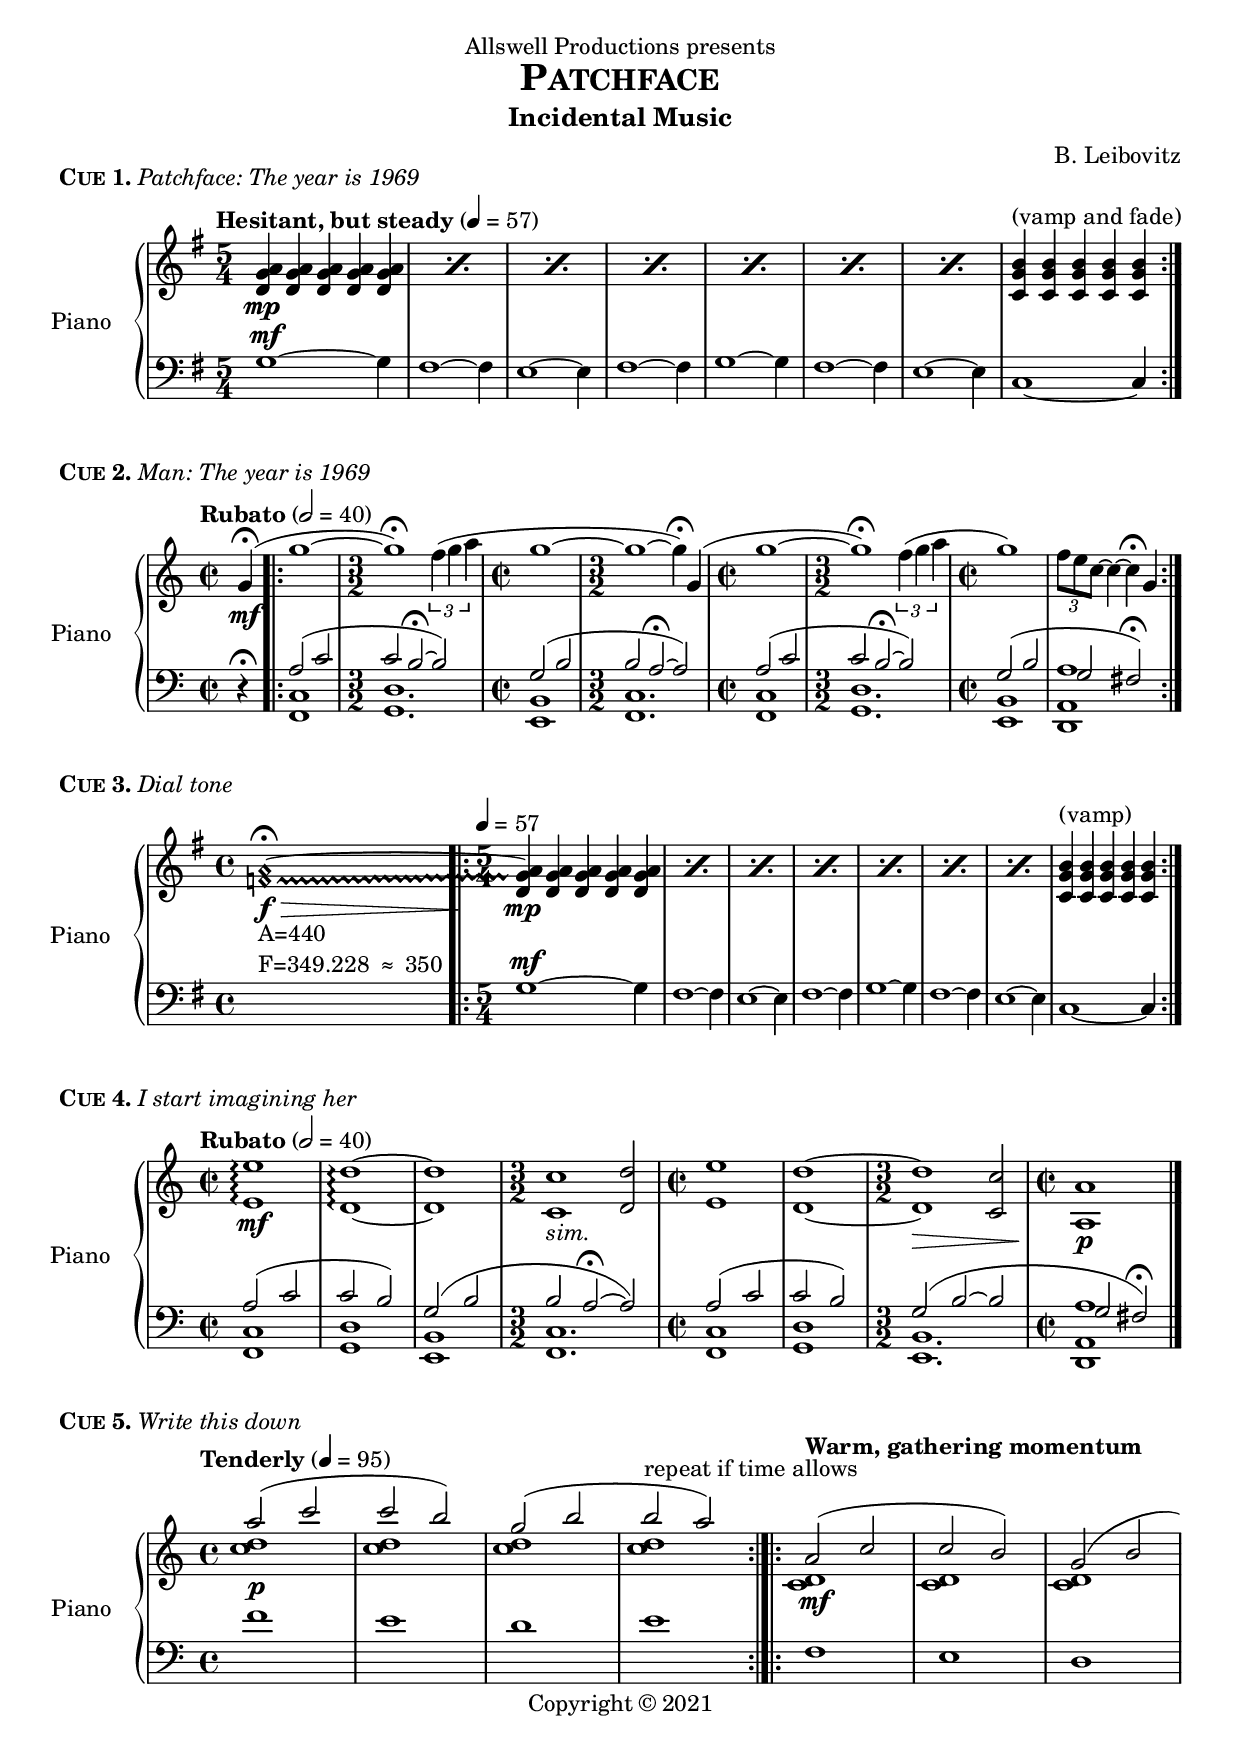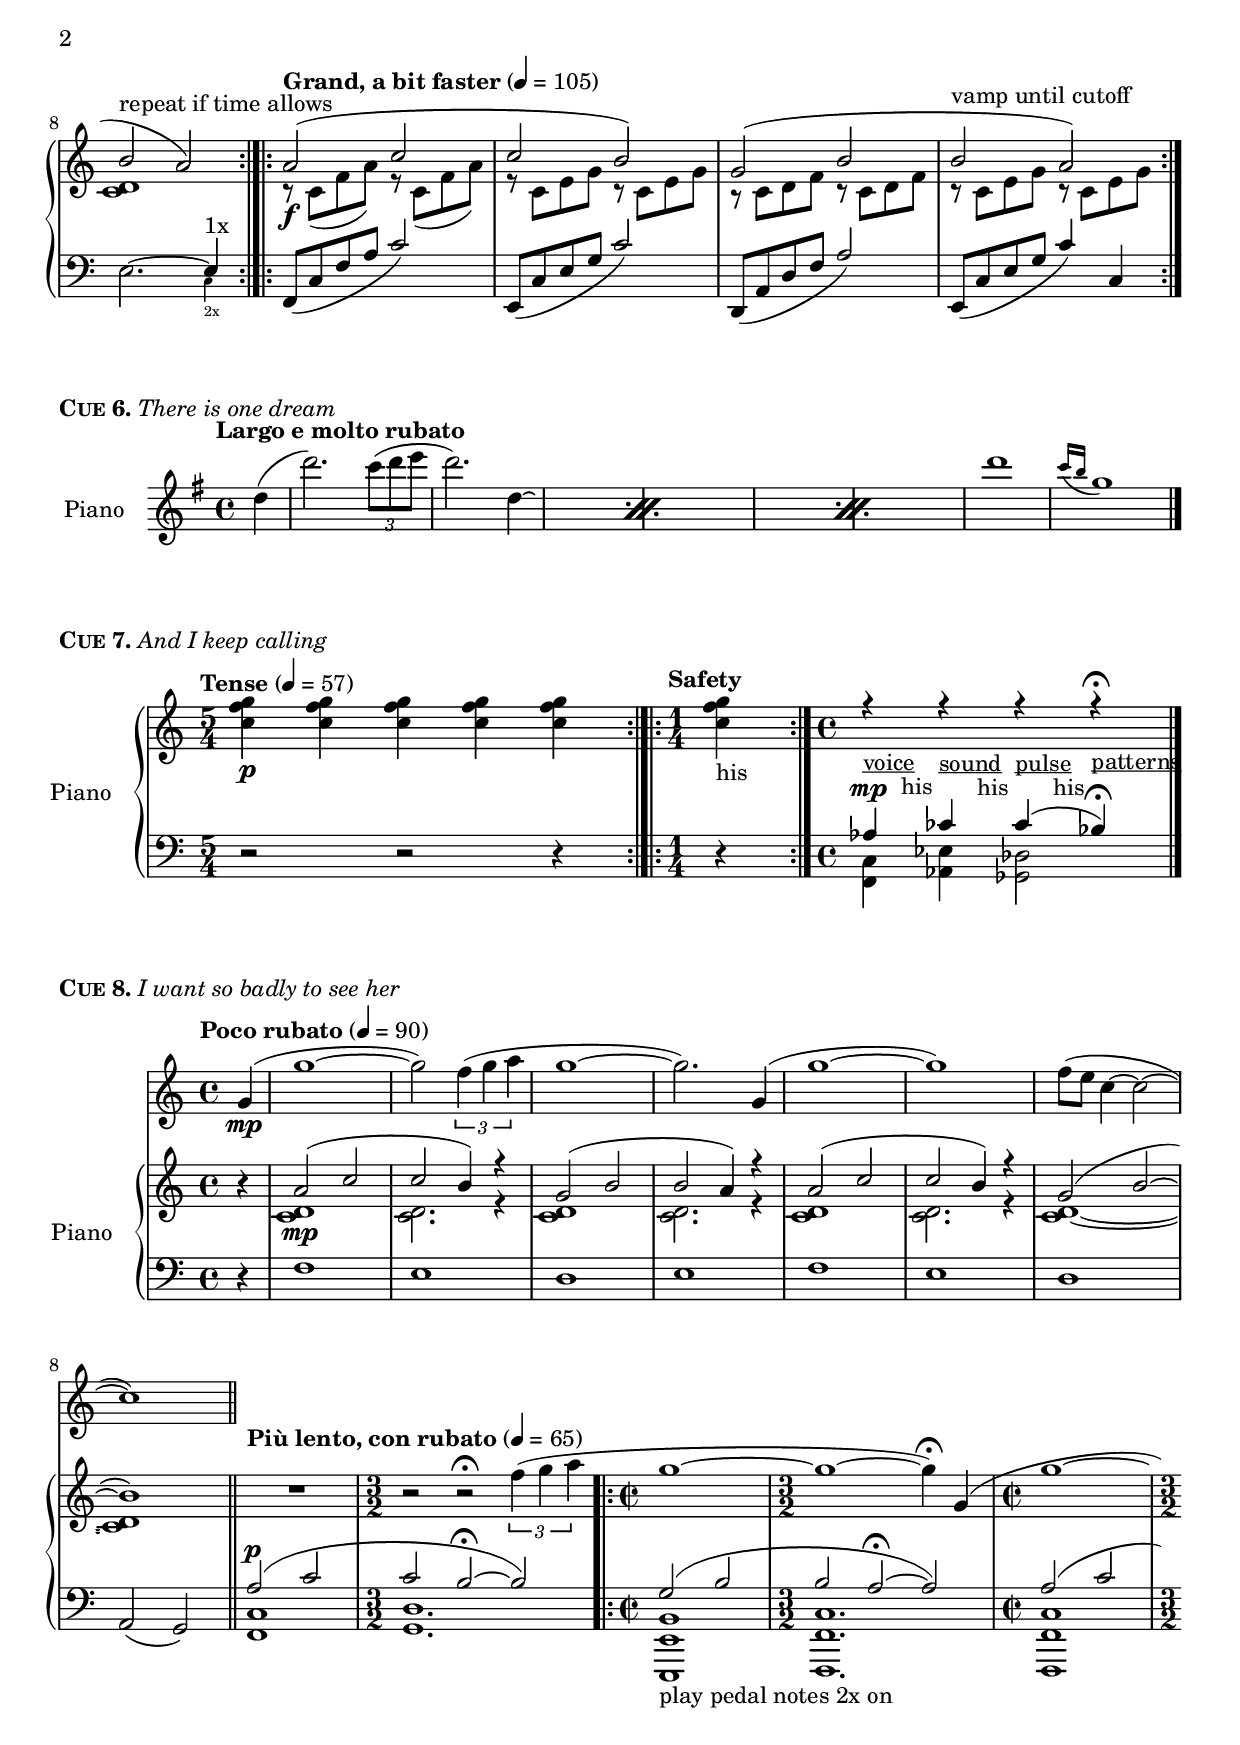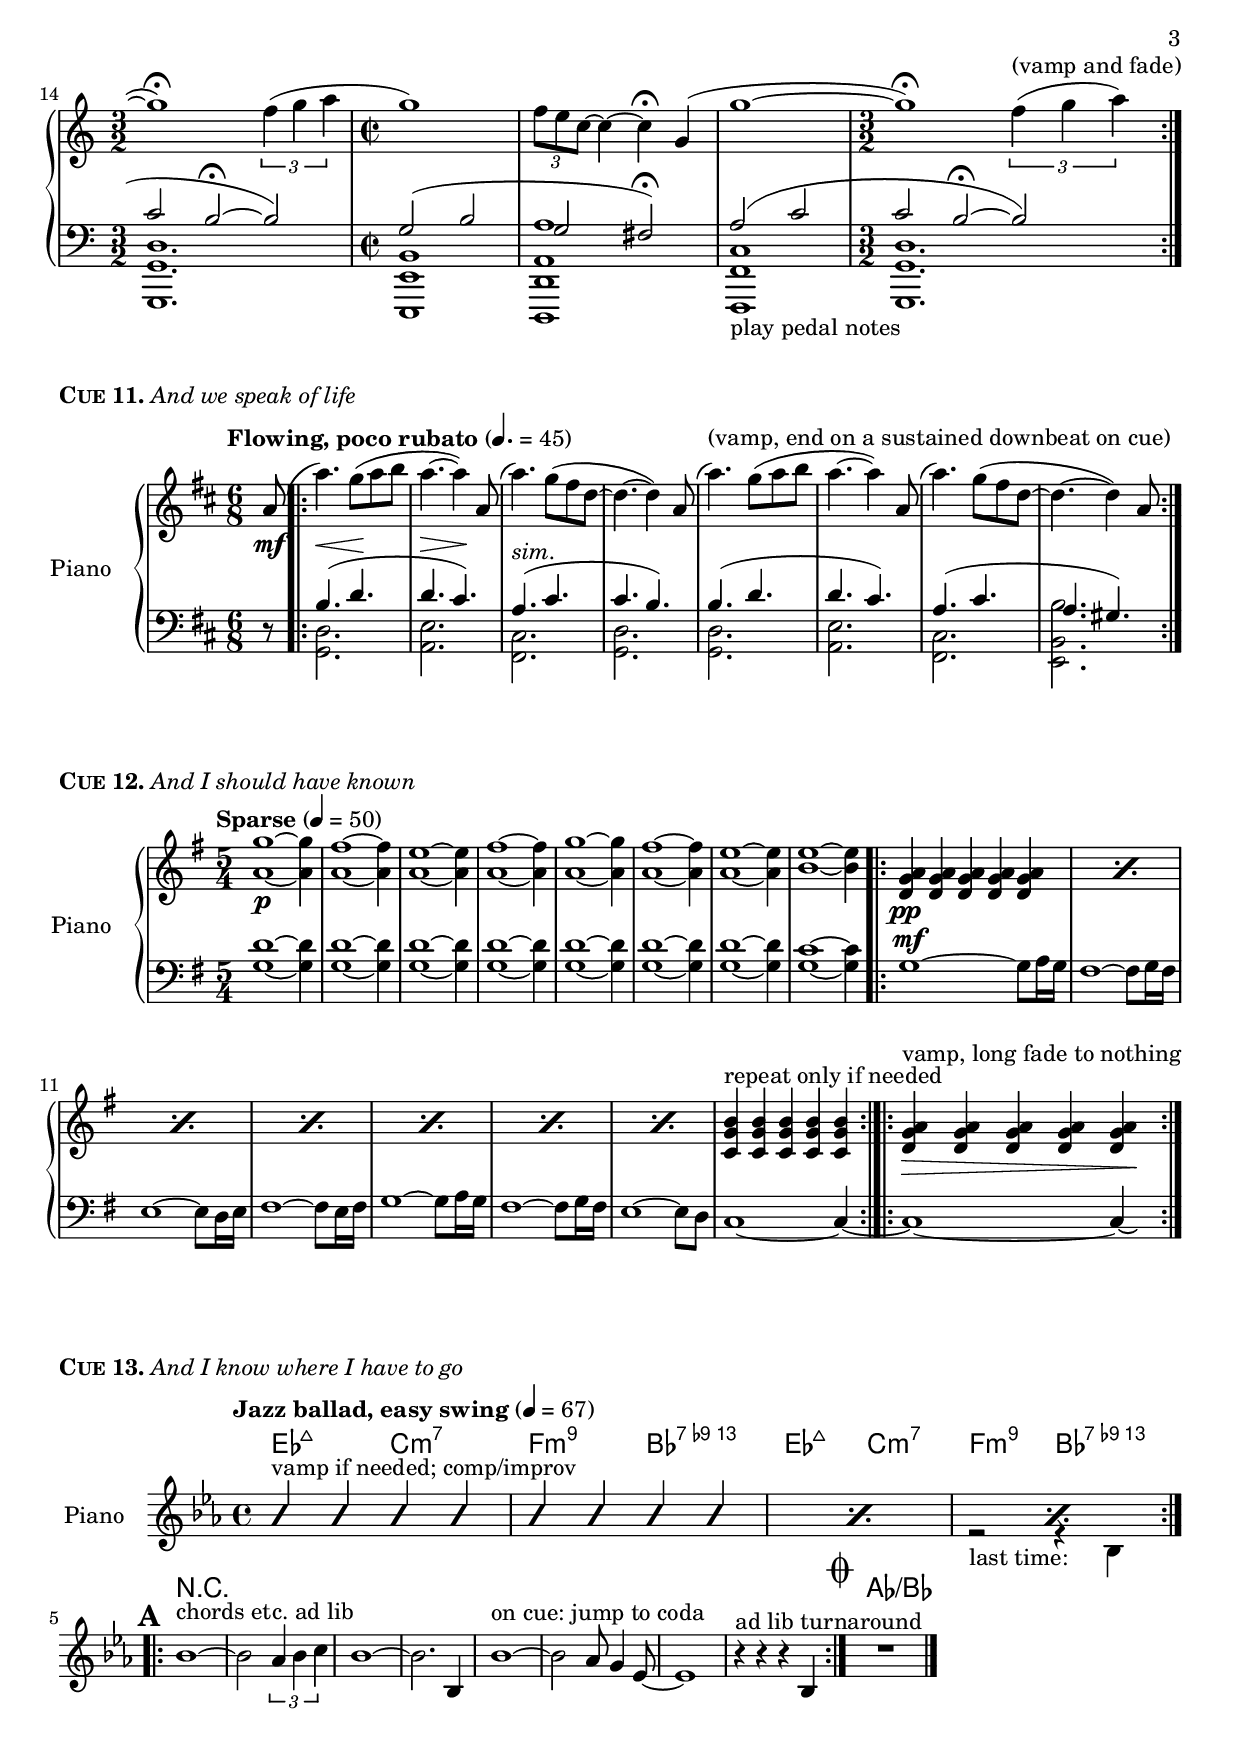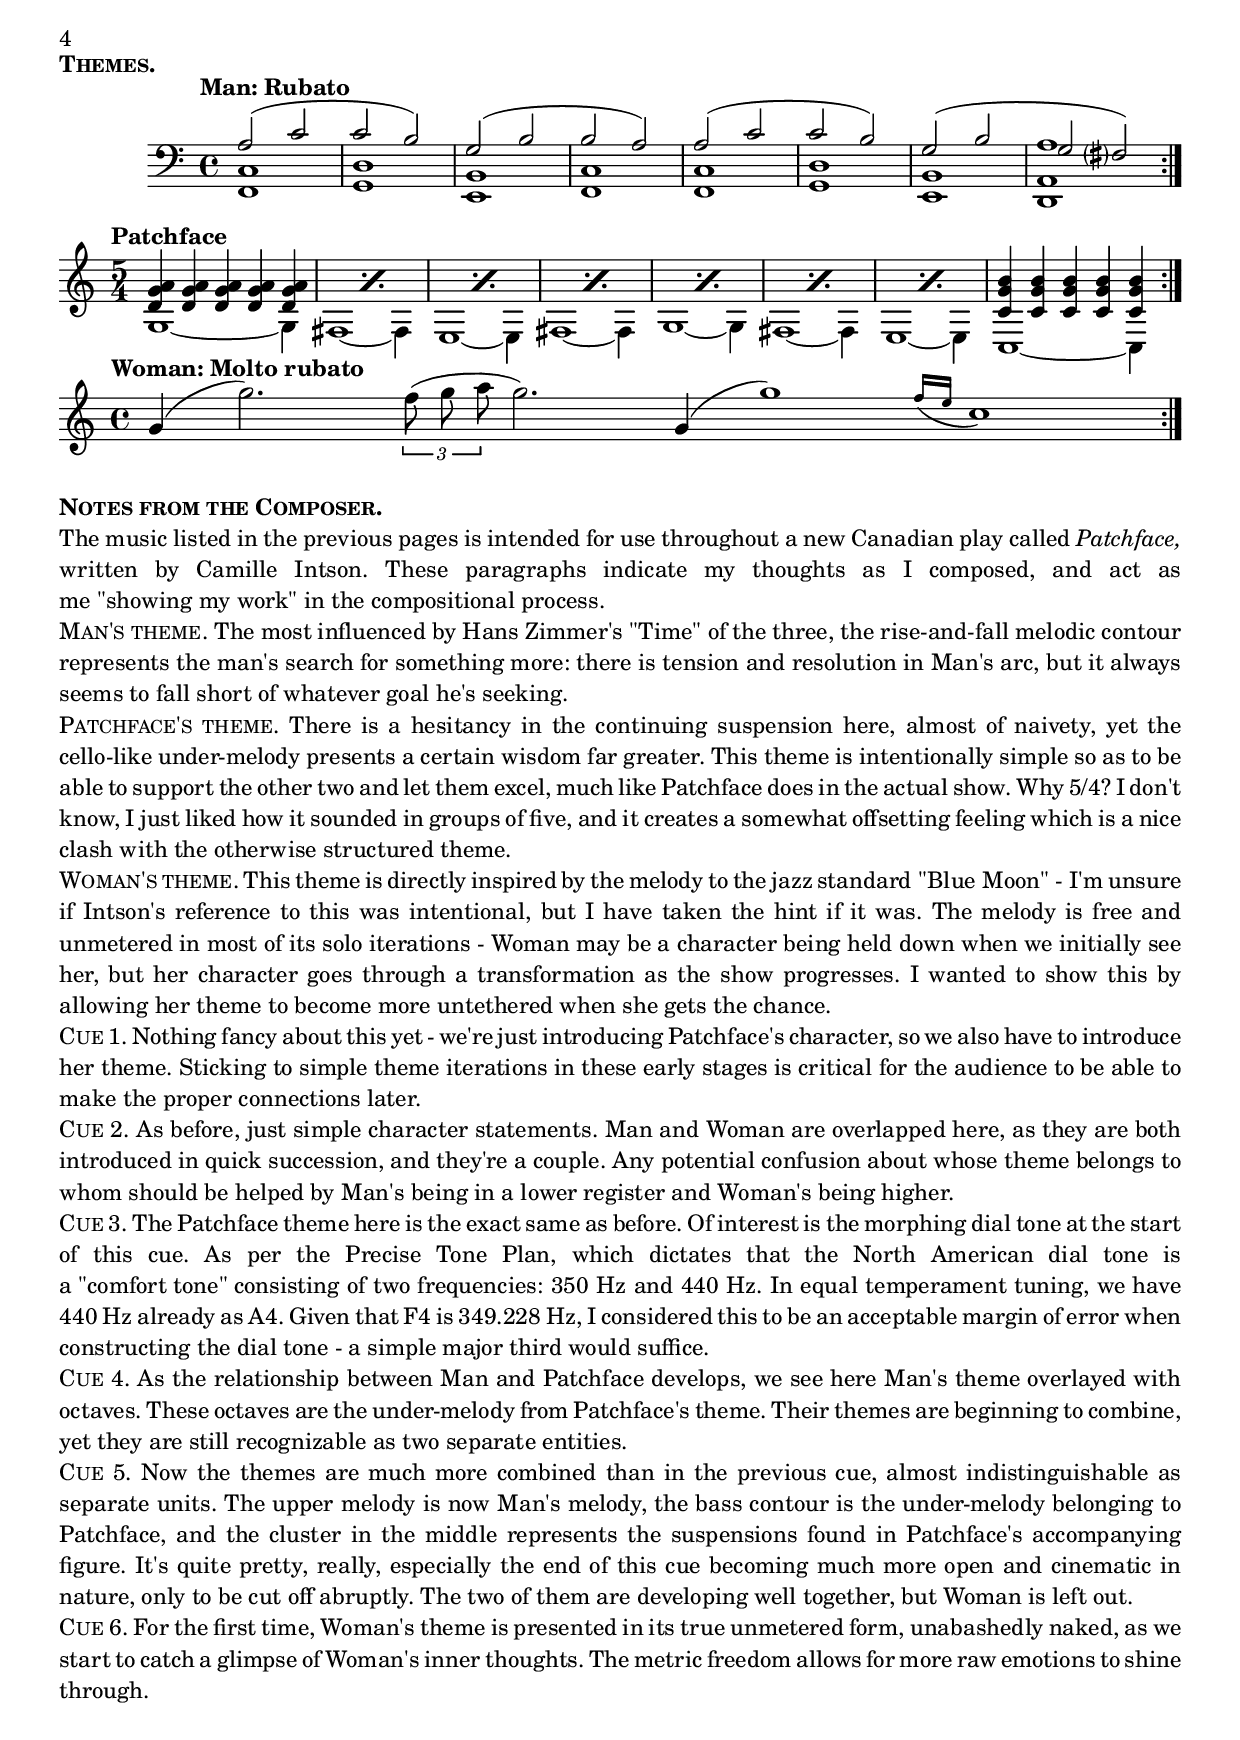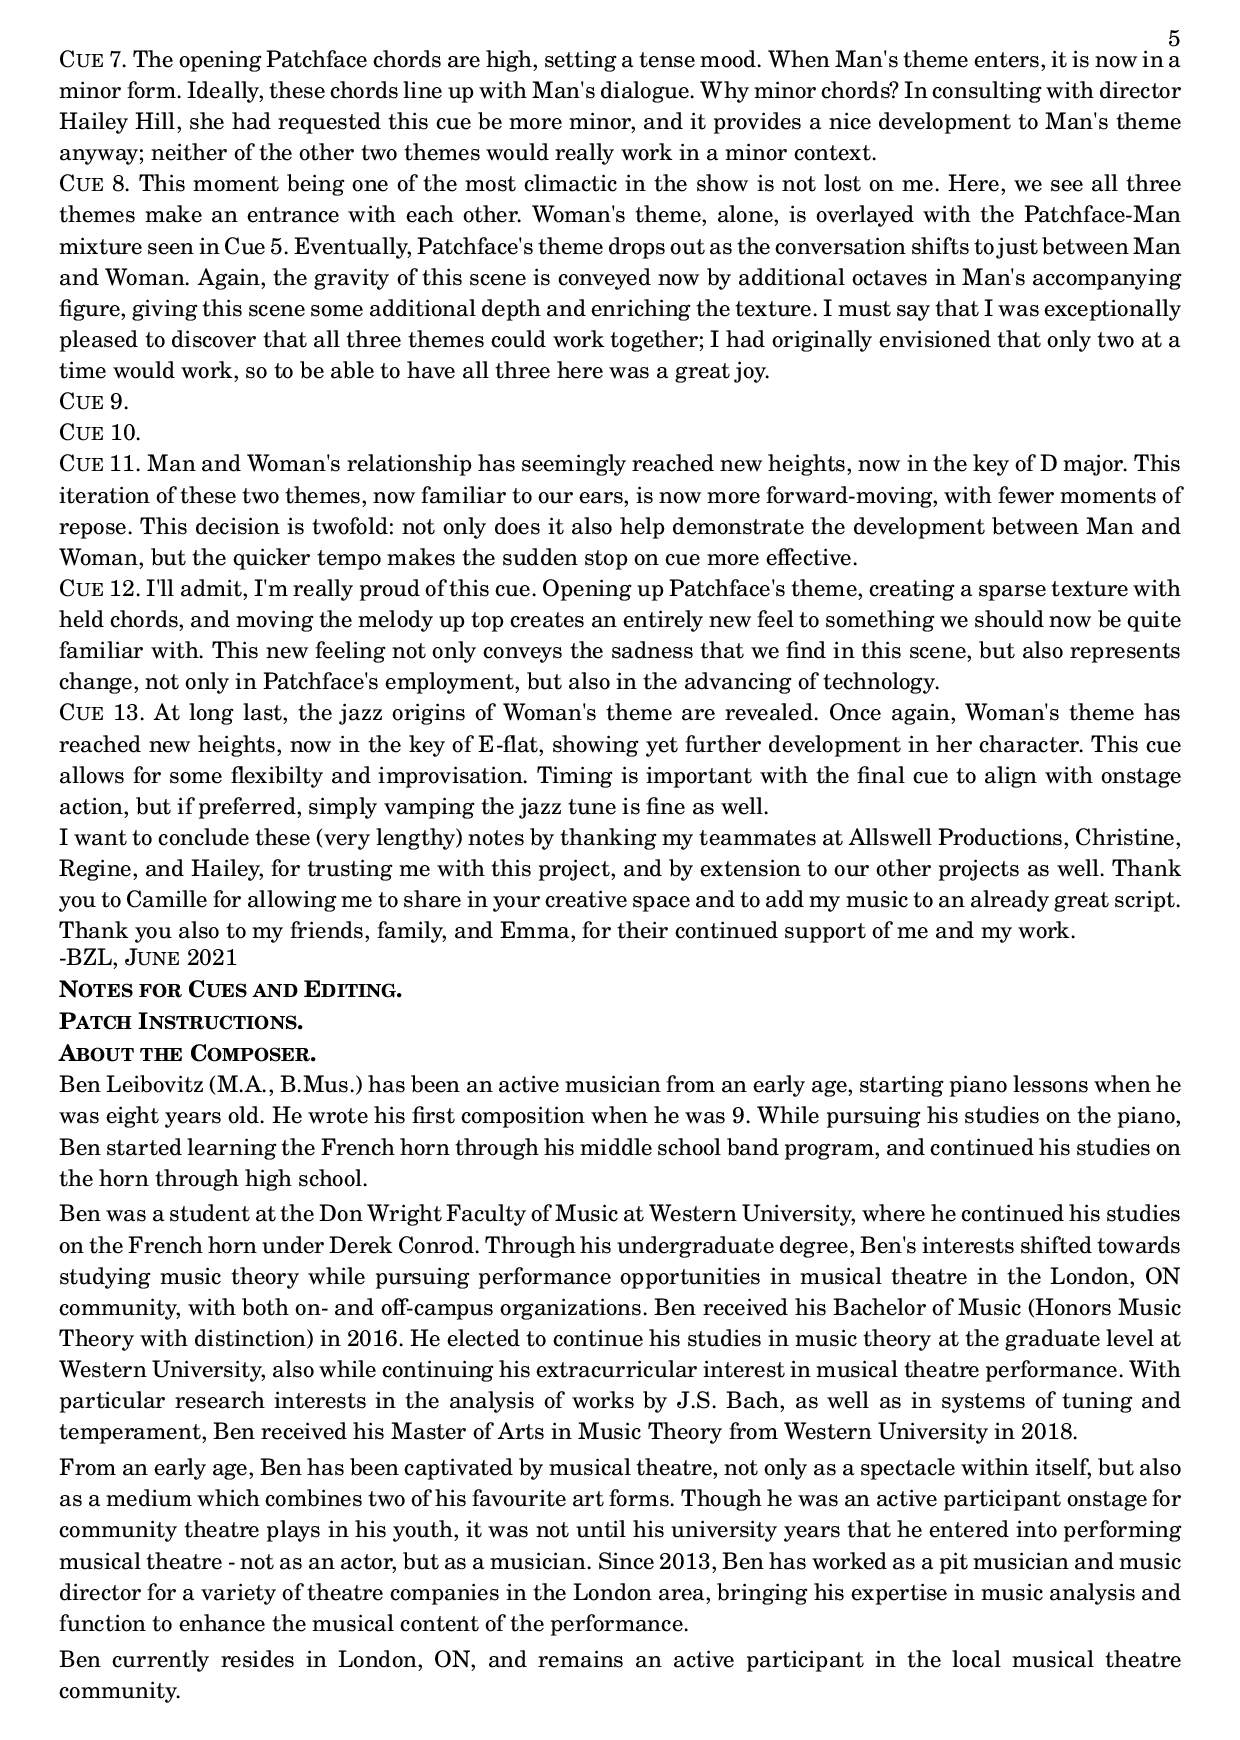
\header {
  dedication = "Allswell Productions presents"
  title = \markup { \caps Patchface }
  subtitle = "Incidental Music"
  composer = "B. Leibovitz"
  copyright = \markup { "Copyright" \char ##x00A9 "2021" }
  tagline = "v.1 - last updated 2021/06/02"
}
% ---------- CUE 01 ----------
cueIupper = \relative c' {
  \clef treble
  \key g \major
  \time 5/4
  \tempo "Hesitant, but steady" 4 = 57
  \repeat percent 7 {<d g a>4\mp <d g a> <d g a> <d g a> <d g a>} <c g' b>^"(vamp and fade)" <c g' b> <c g' b> <c g' b> <c g' b> \bar ":|."
}
cueIlower = \relative c' {
  \clef bass
  \key g \major
  \time 5/4
  g1~^\mf g4 fis1~ fis4 e1~ e4 fis1~ fis4 g1~ g4 fis1~ fis4 e1~ e4 c1~ c4
}
\score {
  \header {
    piece = \markup { \bold \caps { Cue 1. } \italic { Patchface: The year is 1969 } }
  }
  \new PianoStaff <<
    \set PianoStaff.instrumentName = #"Piano  "
    \new Staff = "upper" \cueIupper
    \new Staff = "lower" \cueIlower
  >>
  \layout { }
  \midi { }
}
% ---------- CUE 02 ----------
cueIIupper = \relative c'' {
  \clef treble
  \key c \major
  \time 2/2
  \tempo "Rubato" 2 = 40
  \partial 4
  g4\fermata \mf(\bar ".|:" | g'1~ \time 3/2 g\fermata) \tuplet 3/2 { f4( g a } | \time 2/2 g1 ~ | \time 3/2 g ~ g4\fermata) g,( | \time 2/2 g'1~ \time 3/2 g\fermata) \tuplet 3/2 { f4( g a } | \time 2/2 g1) \tuplet 3/2 { f8 e c~ } c4~ c4\fermata g \bar ":|."
}
cueIIlower = \relative c {
  \clef bass
  \key c \major
  \time 2/2
  \partial 4
  r4\fermata \bar ".|:" << { a'2( c \time 3/2 c b~\fermata b) \time 2/2 g( b \time 3/2 b a~\fermata a) \time 2/2 a( c \time 3/2  c b~\fermata b) \time 2/2 g( b g fis\fermata) \bar ":|." } \\
    { <<f,1 c'>> <g d'>1. <e b'>1 <f c'>1. <f c'>1 <g d'>1. <e b'>1 <d a' a'> } >>
}
\score {
  \header {
    piece = \markup { \bold \caps { Cue 2. } \italic { Man: The year is 1969 } }
  }
  \new PianoStaff <<
    \set PianoStaff.instrumentName = #"Piano  "
    \new Staff = "upper" \cueIIupper
    \new Staff = "lower" \cueIIlower
  >>
  \layout { }
  \midi { }
}
% ---------- CUE 03 ----------
cueIIIupper = \relative c' {
  \clef treble
  \key g \major
  \time 4/4
  \textLengthOn
  \once \override NoteHead.style = #'harmonic
  \once \override Glissando.style = #'trill
  \set glissandoMap = #'((0 . 1))
  <f a>1_\markup { \left-column { "A=440" \line { "F=349.228" \char ##x2248 "350" } } }\f \> ~ \fermata \glissando \bar ".|:"  \textLengthOff
  \time 5/4 \tempo 4 = 57
  \repeat percent 7 {<d g a>4\mp <d g a> <d g a> <d g a> <d g a>} <c g' b>^"(vamp)" <c g' b> <c g' b> <c g' b> <c g' b> \bar ":|."
}
cueIIIlower = \relative c' {
  \clef bass
  \key g \major
  \time 4/4 s1
  \time 5/4
  g1~^\mf g4 fis1~ fis4 e1~ e4 fis1~ fis4 g1~ g4 fis1~ fis4 e1~ e4 c1~ c4
}
\score {
  \header {
    piece = \markup { \bold \caps { Cue 3. } \italic { Dial tone } }
  }
  \new PianoStaff <<
    \set PianoStaff.instrumentName = #"Piano  "
    \new Staff = "upper" \cueIIIupper
    \new Staff = "lower" \cueIIIlower
  >>
  \layout { }
  \midi { }
}
% ---------- CUE 04 ----------
cueIVupper = \relative c' {
  \clef treble
  \key c \major
  \time 2/2
  \tempo "Rubato" 2 = 40
  <e e'>1\arpeggio\mf <d d'>\arpeggio ~ <d d'> \time 3/2 <c c'>_\markup { \italic { sim. } } <d d'>2 \time 2/2 <e e'>1 <d d'> ~ \time 3/2 <d d'>\> <c c'>2 \time 2/2 <a a'>1\!\p \bar "|."
}
cueIVlower = \relative c {
  \clef bass
  \key c \major
  \time 2/2
  << { a'2( c c b) g( b \time 3/2 b a~\fermata a) \time 2/2 a( c c b) \time 3/2 g( b ~ b \time 2/2 g fis\fermata) \bar "|." } \\
    { <<f,1 c'>> <g d'> <e b'> <f c'>1. <f c'>1 <g d'> <e b'>1. <d a' a'>1 } >>
}
\score {
  \header {
    piece = \markup { \bold \caps { Cue 4. } \italic { I start imagining her } }
  }
  \new PianoStaff <<
    \set PianoStaff.instrumentName = #"Piano  "
    \new Staff = "upper" \cueIVupper
    \new Staff = "lower" \cueIVlower
  >>
  \layout { }
  \midi { }
}
% ---------- CUE 05 ----------
cueVupper = \relative c''' {
  \clef treble
  \tempo "Tenderly" 4 = 95 << { a2( c c b) g( b b^"repeat if time allows" a) \bar ":|.|:" \tempo "Warm, gathering momentum" a,( c c b) g( b b^"repeat if time allows" a) \bar ":|.|:" \tempo "Grand, a bit faster" 4 = 105 a( c c b) g( b b^"vamp until cutoff" a) \bar ":|." } \\
    { <c d>1\p \repeat unfold 3 { <c d> } <c, d>\mf \repeat unfold 3 { <c d> } r8\f c( f a) r8 c,( f a) \repeat unfold 2 { r c, e g } \repeat unfold 2 { r c, d f } \repeat unfold 2 { r c e g } } >>
}
cueVlower = \relative c' {
  \clef bass
  f1 e d e f, e d e2. ~ << { \stemUp e4^"1x" } \new CueVoice { \stemDown c4_"2x" } >> f,8( c' f a c2) e,,8( c' e g c2) d,,8( a' d f a2) e,8( c' e g c4) c,
}
\score {
  \header {
    piece = \markup { \bold \caps { Cue 5. } \italic { Write this down } }
  }
  \new PianoStaff <<
    \set PianoStaff.instrumentName = #"Piano  "
    \new Staff = "upper" \cueVupper
    \new Staff = "lower" \cueVlower
  >>
  \layout { }
  \midi { }
}
% ---------- CUE 06 ----------
cueVI = \transpose g d' {
  \relative c'' {
    \partial 4
    \key c \major
    \tempo "Largo e molto rubato"
      g4( \repeat percent 3 { g'2.) \tuplet 3/2 { f8( g a } g2.) g,4\laissezVibrer } g'1 \acciaccatura { f16 e } c1 \bar "|."
  }
}
\score {
  \header {
    piece = \markup { \bold \caps { Cue 6. } \italic { There is one dream } }
  }
  \new PianoStaff <<
    \set PianoStaff.instrumentName = #"Piano  "
    \new Staff = "upper" \cueVI
    %\new Staff = "lower" \cueVlower
  >>
  \layout { ragged-right = ##f }
  \midi { }
}
% ---------- CUE 07 ----------
cueVIIupper = \relative c'' {
  \time 5/4
  \tempo "Tense" 4 = 57
  <c f g>4\p <c f g> <c f g> <c f g> <c f g> \bar ":|.|:" \tempo "Safety" \time 1/4 <c f g>_"his" \bar ":|."
  \time 4/4 << { r4 r r r\fermata } \\ { s8_\markup { \underline "voice" } s_"his" s8_\markup { \underline "sound" } s_"his" s8_\markup { \underline "pulse" } s_"his" s4_\markup { \underline "patterns" } \bar "|." } >>
}
cueVIIlower = \relative c' {
  \clef bass
  r2 r r4 r << { aes^\mp ces ces( bes)\fermata } \\ { <f, c'> <aes ees'> <ges des'>2 } >> 
}
\score {
  \header {
    piece = \markup { \bold \caps { Cue 7. } \italic { And I keep calling } }
  }
  \new PianoStaff <<
    \set PianoStaff.instrumentName = #"Piano  "
    \new Staff = "upper" \cueVIIupper
    \new Staff = "lower" \cueVIIlower
  >>
  \layout { ragged-right = ##f }
  \midi { }
}
% ---------- CUE 08 ----------
cueVIIIupper = \relative c'' {
  \partial 4
  r4 | << { a2(_\mp c c b4) r g2( b b a4) r a2( c c b4) r g2( b ~ b1) } \\ { \repeat unfold 3 { <c, d>1 <c d>2. r4 } <c d>1 ~ <c d> } >>
  \tempo "Più lento, con rubato" 4 = 65
  R1 r2 r2\fermata \tuplet 3/2 { f'4( g a } \bar ".|:" | \time 2/2 g1 ~ | \time 3/2 g ~ g4\fermata) g,( | \time 2/2 g'1~ \time 3/2 g\fermata) \tuplet 3/2 { f4( g a } | \time 2/2 g1) \tuplet 3/2 { f8 e c~ } c4~ c4\fermata g( g'1~ \time 3/2 g\fermata) \tuplet 3/2 { f4(^"(vamp and fade)" g a) } \bar ":|."
}
cueVIIIthird = \relative c'' {
  \partial 4
  \tempo "Poco rubato" 4 = 90
  g4(\mp g'1 ~ g2) \tuplet 3/2 { f4( g a } g1 ~ g2.) g,4( g'1 ~ g) f8( e c4 ~ c2 ~ c1)
}
cueVIIIlower = \relative c {
  \clef bass
  \partial 4
  r4 | f1 e d e f e d a2( g) \bar "||"
  << { a'2(^\p c \time 3/2 c b~\fermata b) \time 2/2 g( b \time 3/2 b a~\fermata a) \time 2/2 a( c \time 3/2  c b~\fermata b) \time 2/2 g( b g fis\fermata) a2( c \time 3/2 c b~\fermata b) \bar ":|." } \\
    { <f, c'>1 <g d'>1. <e, e' b'>1_"play pedal notes 2x on" <f f' c'>1. <f f' c'>1 <g g' d'>1. <e e' b'>1 <d d' a' a'> <f f' c'>1_"play pedal notes" <g g' d'>1. } >>
}
\score {
  \header {
    piece = \markup { \bold \caps { Cue 8. } \italic { I want so badly to see her } }
  }
  <<
    \new Staff = "third" \cueVIIIthird
    \new PianoStaff <<
      \set PianoStaff.instrumentName = #"Piano  "
      \new Staff = "upper" \cueVIIIupper
      \new Staff = "lower" \cueVIIIlower
    >>
  >>
  \layout { }
  \midi { }
}
% ---------- CUE 09 ----------
% ---------- CUE 10 ----------
% ---------- CUE 11 ----------
cueXIupper = \relative c'' {
  \clef treble
  \time 6/8
  \partial 8
  \key d \major
  \tempo "Flowing, poco rubato" 4. = 45
  a8\mf( \bar ".|:" a'4.) g8( a b a4. ~ a4) a,8( a'4.) g8( fis d ~ d4. ~ d4) a8( a'4.)^"(vamp, end on a sustained downbeat on cue)" g8( a b a4. ~ a4) a,8( a'4.) g8( fis d ~ d4. ~ d4) a8 \bar ":|."
}
cueXIlower = \relative c' {
  \clef bass
  \time 6/8
  \partial 8
  \key d \major
  r8 << { b4.(^\< d^\! d^\> cis)^\! a(^\markup { \italic { sim. } } cis cis b) b( d d cis) a( cis a gis) \bar ":|." } \\
     { <g, d'>2. <a e'> <fis cis'> <g d'> <g d'> <a e'> <fis cis'> <e b'b'> } >>
}
\score {
  \header {
    piece = \markup { \bold \caps { Cue 11. } \italic { And we speak of life } }
  }
  \new PianoStaff <<
    \set PianoStaff.instrumentName = #"Piano  "
    \new Staff = "upper" \cueXIupper
    \new Staff = "lower" \cueXIlower
  >>
  \layout { }
  \midi { }
}
% ---------- CUE 12 ----------
cueXIIupper = \relative c'' {
  \clef treble
  \tempo "Sparse" 4 = 50
  \time 5/4
  \key g \major
  <a g'>1\p ~ <a g'>4 <a fis'>1 ~ <a fis'>4 <a e'>1 ~ <a e'>4 <a fis'>1 ~ <a fis'>4 <a g'>1 ~ <a g'>4 <a fis'>1 ~ <a fis'>4 <a e'>1 ~ <a e'>4 <b e>1 ~ <b e>4 \bar ".|:"
  \repeat percent 7 {<d, g a>4\pp <d g a> <d g a> <d g a> <d g a>} <c g' b>^"repeat only if needed" <c g' b> <c g' b> <c g' b> <c g' b> \bar ":|."
  <d g a>^"vamp, long fade to nothing"\> <d g a> <d g a> <d g a> <d g a>\! \bar ":|."
}
cueXIIlower = \relative c' {
  \clef bass
  \time 5/4
  \key g \major
  \repeat unfold 7 { <g d'>1 ~ <g d'>4 } <g c>1 ~ <g c>4 \bar ".|:"
  g1^\mf ~ g8 a16 g fis1 ~ fis8 g16 fis e1 ~ e8 d16 e fis1 ~ fis8 e16 fis g1 ~ g8 a16 g fis1 ~ fis8 g16 fis e1 ~ e8 d c1 ~ c4 ~ \bar ":|.|:"
  c1 ~ c4\laissezVibrer \bar ":|."
}
\score {
  \header {
    piece = \markup { \bold \caps { Cue 12. } \italic { And I should have known } }
  }
  \new PianoStaff <<
    \set PianoStaff.instrumentName = #"Piano  "
    \new Staff = "upper" \cueXIIupper
    \new Staff = "lower" \cueXIIlower
  >>
  \layout { }
  \midi { }
}
% ---------- CUE 13 ----------
cueXIIIupper = \relative c'' {
  \clef treble
  \key es \major
  \tempo "Jazz ballad, easy swing" 4 = 67
  << { \override NoteHead.style = #'slash bes4^"vamp if needed; comp/improv" bes bes bes \repeat percent 3 { bes bes bes bes } \bar ":|.|:" } \\ { s1 s s r2_"last time:" r4 bes, } >> \break
  \mark \default bes'1^"chords etc. ad lib" ~ bes2 \tuplet 3/2 { as4 bes c } bes1 ~ bes2. bes,4 bes'1^"on cue: jump to coda" ~ bes2 as8 g4 es8 ~ es1 r4^"ad lib turnaround" r r bes \bar ":|."
  \mark \markup { \musicglyph #"scripts.coda" } R1 \bar "|."
}
cueXIIIchords = \chords {
  es2:maj7 c:min7 f:min9 bes:9-13 es:maj7 c:min7 f:min9 bes:9-13 R1*8 as:/bes
}
\score {
  \header {
    piece = \markup { \bold \caps { Cue 13. } \italic { And I know where I have to go } }
  }
  \new PianoStaff <<
    \set PianoStaff.instrumentName = #"Piano  "
    \cueXIIIchords
    \new Staff = "upper" \cueXIIIupper
    %\new Staff = "lower" \cueXIIIlower
  >>
  \layout { ragged-right = ##f 
            ragged-last = ##f }
  \midi { }
}
% ---------- THEMES ----------
\pageBreak
\score {
  \relative c {
    \override Staff.TimeSignature.break-visibility =##( #f #t #t )
    \set Staff.explicitClefVisibility = #end-of-line-invisible
    \clef bass
    \tempo "Man: Rubato"
    << { a'2( c c b) g( b b a) a( c c b) g( b g fis?) \bar ":|." \break } \\
    { <<f,1 c'>> <g d'> <e b'> <<f c'>> <<f, c'>> <<g d'>> <e, b'> <d a' a'> } >>
    \tempo "Patchface"
    \time 5/4
    \clef treble
    << { \repeat percent 7 {<d'' g a>4 <d g a> <d g a> <d g a> <d g a>} <c g' b> <c g' b> <c g' b> <c g' b> <c g' b> \bar ":|." \break } \\
    { g1~ g4 fis1~ fis4 e1~ e4 fis1~ fis4 g1~ g4 fis1~ fis4 e1~ e4 c1~ c4 } >>
    \tempo "Woman: Molto rubato"
    \time 4/4
    \cadenzaOn
    g''4( g'2.) \tuplet 3/2 { f8( g a } g2.) g,4( g'1) \acciaccatura { f16 e } c1 \bar ":|."
  }

  \layout {
    \context {
    \Score
    \omit BarNumber
    }
  }
  \header {
    piece = \markup { \bold \caps Themes. }
  }
  \midi {}
}
% ---------- NOTES ----------
\markuplist { 
  \justified-lines { \bold \caps { Notes from the Composer. } }
  \justified-lines {
    The music listed in the previous pages is intended for use throughout a new Canadian play called \italic Patchface, written by Camille Intson. These paragraphs indicate my thoughts as I composed, and act as "me \"showing my work\" in" the compositional process.
  }
  \justified-lines {
    \caps { Man's theme. } The most influenced by "Hans Zimmer's \"Time\" of" the three, the rise-and-fall melodic contour represents the man's search for something more: there is tension and resolution in Man's arc, but it always seems to fall short of whatever goal he's seeking.
  }
  \justified-lines {
    \caps { Patchface's theme. } There is a hesitancy in the continuing suspension here, almost of naivety, yet the cello-like under-melody presents a certain wisdom far greater. This theme is intentionally simple so as to be able to support the other two and let them excel, much like Patchface does in the actual show. Why 5/4? I don't know, I just liked how it sounded in groups of five, and it creates a somewhat offsetting feeling which is a nice clash with the otherwise structured theme.
  }
  \justified-lines {
    \caps { Woman's theme. } This theme is directly inspired by the melody to the jazz "standard \"Blue Moon\" - I'm" unsure if Intson's reference to this was intentional, but I have taken the hint if it was. The melody is free and unmetered in most of its solo iterations - Woman may be a character being held down when we initially see her, but her character goes through a transformation as the show progresses. I wanted to show this by allowing her theme to become more untethered when she gets the chance.
  }
  \justified-lines {
    \caps { Cue 1. } Nothing fancy about this yet - we're just introducing Patchface's character, so we also have to introduce her theme. Sticking to simple theme iterations in these early stages is critical for the audience to be able to make the proper connections later.
  }
  \justified-lines {
    \caps { Cue 2. } As before, just simple character statements. Man and Woman are overlapped here, as they are both introduced in quick succession, and they're a couple. Any potential confusion about whose theme belongs to whom should be helped by Man's being in a lower register and Woman's being higher.
  }
  \justified-lines {
    \caps { Cue 3. } The Patchface theme here is the exact same as before. Of interest is the morphing dial tone at the start of this cue. As per the Precise Tone Plan, which dictates that the North American dial tone is "a \"comfort tone\" consisting" of two frequencies: 350 Hz and 440 Hz. In equal temperament tuning, we have 440 Hz already as A4. Given that F4 is 349.228 Hz, I considered this to be an acceptable margin of error when constructing the dial tone - a simple major third would suffice.
  }
  \justified-lines {
    \caps { Cue 4. } As the relationship between Man and Patchface develops, we see here Man's theme overlayed with octaves. These octaves are the under-melody from Patchface's theme. Their themes are beginning to combine, yet they are still recognizable as two separate entities.
  }
  \justified-lines {
    \caps { Cue 5. } Now the themes are much more combined than in the previous cue, almost indistinguishable as separate units. The upper melody is now Man's melody, the bass contour is the under-melody belonging to Patchface, and the cluster in the middle represents the suspensions found in Patchface's accompanying figure. It's quite pretty, really, especially the end of this cue becoming much more open and cinematic in nature, only to be cut off abruptly. The two of them are developing well together, but Woman is left out.
  }
  \justified-lines {
    \caps { Cue 6. } For the first time, Woman's theme is presented in its true unmetered form, unabashedly naked, as we start to catch a glimpse of Woman's inner thoughts. The metric freedom allows for more raw emotions to shine through.
  }
  \justified-lines {
    \caps { Cue 7. } The opening Patchface chords are high, setting a tense mood. When Man's theme enters, it is now in a minor form. Ideally, these chords line up with Man's dialogue. Why minor chords? In consulting with director Hailey Hill, she had requested this cue be more minor, and it provides a nice development to Man's theme anyway; neither of the other two themes would really work in a minor context.
  }
  \justified-lines {
    \caps { Cue 8. } This moment being one of the most climactic in the show is not lost on me. Here, we see all three themes make an entrance with each other. Woman's theme, alone, is overlayed with the Patchface-Man mixture seen in Cue 5. Eventually, Patchface's theme drops out as the conversation shifts to just between Man and Woman. Again, the gravity of this scene is conveyed now by additional octaves in Man's accompanying figure, giving this scene some additional depth and enriching the texture. I must say that I was exceptionally pleased to discover that all three themes could work together; I had originally envisioned that only two at a time would work, so to be able to have all three here was a great joy.
  }
  \justified-lines {
    \caps { Cue 9. }
  }
  \justified-lines {
    \caps { Cue 10. }
  }
  \justified-lines {
    \caps { Cue 11. } Man and Woman's relationship has seemingly reached new heights, now in the key of D major. This iteration of these two themes, now familiar to our ears, is now more forward-moving, with fewer moments of repose. This decision is twofold: not only does it also help demonstrate the development between Man and Woman, but the quicker tempo makes the sudden stop on cue more effective.
  }
  \justified-lines {
    \caps { Cue 12. } I'll admit, I'm really proud of this cue. Opening up Patchface's theme, creating a sparse texture with held chords, and moving the melody up top creates an entirely new feel to something we should now be quite familiar with. This new feeling not only conveys the sadness that we find in this scene, but also represents change, not only in Patchface's employment, but also in the advancing of technology.
  }
  \justified-lines {
    \caps { Cue 13. } At long last, the jazz origins of Woman's theme are revealed. Once again, Woman's theme has reached new heights, now in the key of E-flat, showing yet further development in her character. This cue allows for some flexibilty and improvisation. Timing is important with the final cue to align with onstage action, but if preferred, simply vamping the jazz tune is fine as well.
  }
  \justified-lines {
    I want to conclude these (very lengthy) notes by thanking my teammates at Allswell Productions, Christine, Regine, and Hailey, for trusting me with this project, and by extension to our other projects as well. Thank you to Camille for allowing me to share in your creative space and to add my music to an already great script. Thank you also to my friends, family, and Emma, for their continued support of me and my work.
  }
  \caps { "-BZL, June 2021" }
}
% ---------- CUE NOTES ----------
\markup { \bold \caps { Notes for Cues and Editing. } }
% ---------- PATCHES ----------
\markup { \bold \caps { Patch Instructions. } }
% ---------- BIO ----------
\markup {
  \column {
    \line { \bold \caps { About the Composer. } }
    %\hspace #0
    \justify { Ben Leibovitz (M.A., B.Mus.) has been an active musician from an early age, starting piano lessons when he was eight years old. He wrote his first composition when he was 9. While pursuing his studies on the piano, Ben started learning the French horn through his middle school band program, and continued his studies on the horn through high school. }
    \hspace #0
    \justify { Ben was a student at the Don Wright Faculty of Music at Western University, where he continued his studies on the French horn under Derek Conrod. Through his undergraduate degree, Ben's interests shifted towards studying music theory while pursuing performance opportunities in musical theatre in the London, ON community, with both on- and off-campus organizations. Ben received his Bachelor of Music (Honors Music Theory with distinction) in 2016. He elected to continue his studies in music theory at the graduate level at Western University, also while continuing his extracurricular interest in musical theatre performance. With particular research interests in the analysis of works by J.S. Bach, as well as in systems of tuning and temperament, Ben received his Master of Arts in Music Theory from Western University in 2018. }
    \hspace #0
    \justify { From an early age, Ben has been captivated by musical theatre, not only as a spectacle within itself, but also as a medium which combines two of his favourite art forms. Though he was an active participant onstage for community theatre plays in his youth, it was not until his university years that he entered into performing musical theatre - not as an actor, but as a musician. Since 2013, Ben has worked as a pit musician and music director for a variety of theatre companies in the London area, bringing his expertise in music analysis and function to enhance the musical content of the performance. }
    \hspace #0
    \justify { Ben currently resides in London, ON, and remains an active participant in the local musical theatre community. }
  }
}
% ---------- CHANGELOG ----------
\markup {
  \column {
    \line { \bold \caps { Change Log. } }
    \line { "v.1 - 2021/06/02 - initial version." }
  }
}